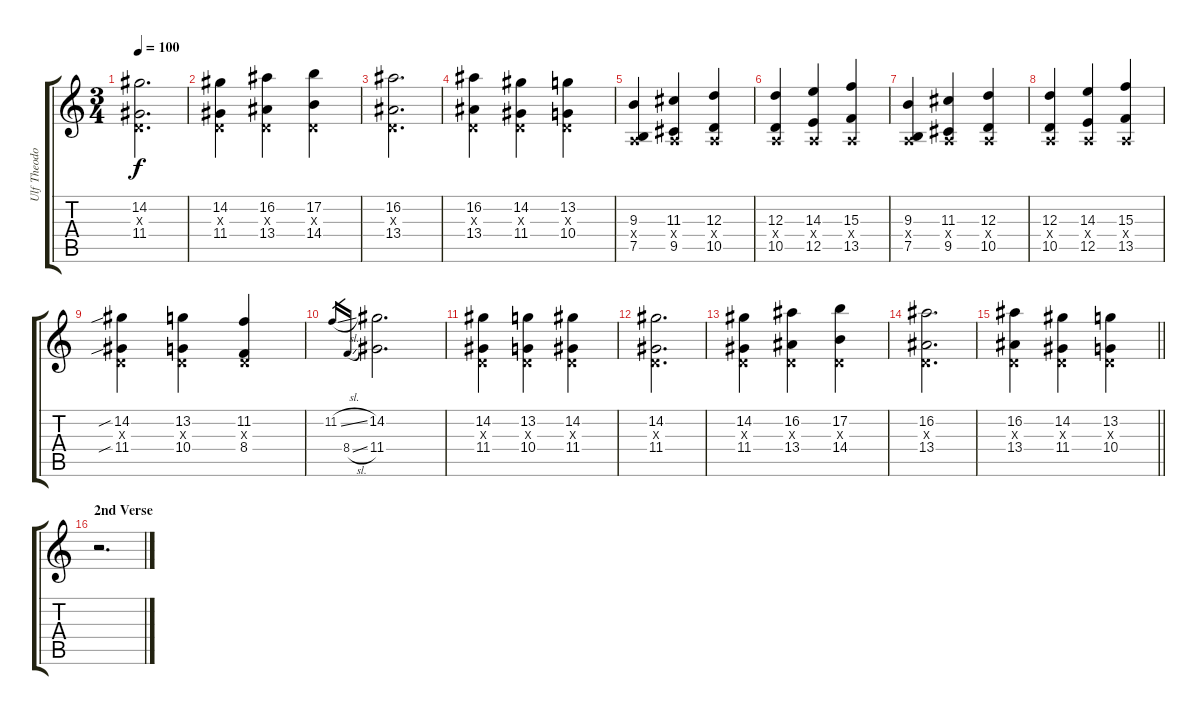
\track ("Ulf Theodor Schwadorf (Lead Guitar)" "Ulf Theodo") {instrument overdrivenguitar}
\staff {score tabs}
\tuning (B3 Gb3 D3 A2 E2 B1) {hide}
\ts (3 4)
\tempo 100
\clef g2
\ks c
(14.2 0.3{x} 11.4).2{d dy f} |
(14.2 0.3{x} 11.4).4 (16.2 0.3{x} 13.4).4 (17.2 0.3{x} 14.4).4 |
(16.2 0.3{x} 13.4).2{d} |
(16.2 0.3{x} 13.4).4 (14.2 0.3{x} 11.4).4 (13.2 0.3{x} 10.4).4 |
(9.3 0.4{x} 7.5).4 (11.3 0.4{x} 9.5).4 (12.3 0.4{x} 10.5).4 |
(12.3 0.4{x} 10.5).4 (14.3 0.4{x} 12.5).4 (15.3 0.4{x} 13.5).4 |
(9.3 0.4{x} 7.5).4 (11.3 0.4{x} 9.5).4 (12.3 0.4{x} 10.5).4 |
(12.3 0.4{x} 10.5).4 (14.3 0.4{x} 12.5).4 (15.3 0.4{x} 13.5).4 |
(14.2{sib} 0.3{x} 11.4{sib}).4 (13.2 0.3{x} 10.4).4 (11.2 0.3{x} 8.4).4 |
11.2{sl}.16{gr} 8.4{sl}.16{gr} (14.2 11.4).2{d} |
(14.2 0.3{x} 11.4).4 (13.2 0.3{x} 10.4).4 (14.2 0.3{x} 11.4).4 |
(14.2 0.3{x} 11.4).2{d} |
(14.2 0.3{x} 11.4).4 (16.2 0.3{x} 13.4).4 (17.2 0.3{x} 14.4).4 |
(16.2 0.3{x} 13.4).2{d} |
\barLineRight lightlight
(16.2 0.3{x} 13.4).4 (14.2 0.3{x} 11.4).4 (13.2 0.3{x} 10.4).4 |
\section ("" "2nd Verse")
r.2{d}
